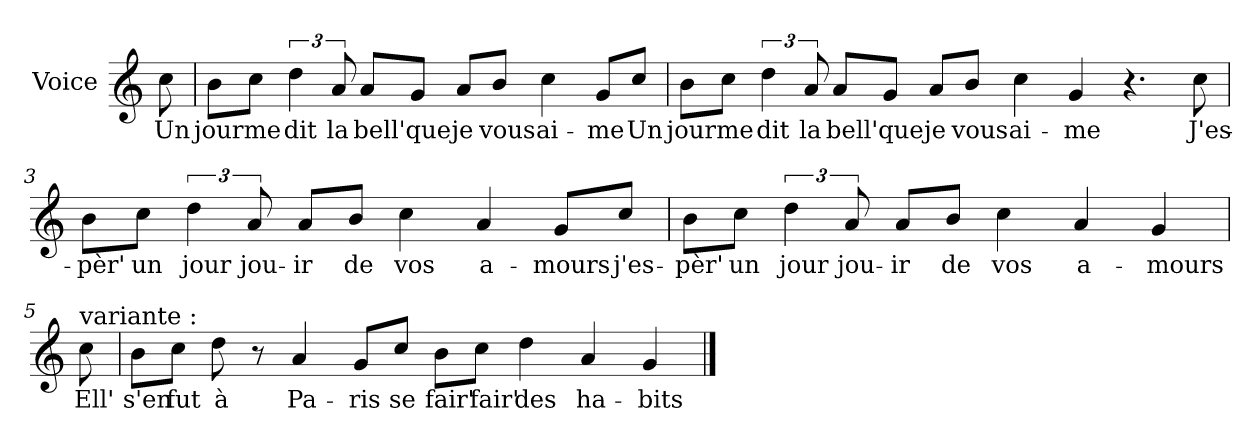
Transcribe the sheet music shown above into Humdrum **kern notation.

**kern	**text
*part1	*part1
*staff1	*staff1
*I"Voice	*
*I'V	*
*clefG2	*
*k[]	*
*C:	*
=	=
8cc\	Un
=1	=1
8b\L	jour
8cc\J	me
6dd\	dit
12a/	la
8a/L	bell'
8g/J	que
8a/L	je
8b/J	vous
4cc\	ai-
8g/L	-me
8cc/J	Un
=2	=2
8b\L	jour
8cc\J	me
6dd\	dit
12a/	la
8a/L	bell'
8g/J	que
8a/L	je
8b/J	vous
4cc\	ai-
4g/	-me
4.r	.
8cc\	J'es-
!!LO:LB:g=z
=3	=3
8b\L	-pèr'
8cc\J	un
6dd\	jour
12a/	jou-
8a/L	-ir
8b/J	de
4cc\	vos
4a/	a-
8g/L	-mours
8cc/J	j'es-
=4	=4
8b\L	-pèr'
8cc\J	un
6dd\	jour
12a/	jou-
8a/L	-ir
8b/J	de
4cc\	vos
4a/	a-
4g/	-mours
!!LO:LB:g=z
=5	=5
!LO:TX:t=variante &colon;	!
8cc\	Ell'
=6	=6
8b\L	s'en
8cc\J	fut
8dd\	à
8r	.
4a/	Pa-
8g/L	-ris
8cc/J	se
8b\L	fair'
8cc\J	fair'
4dd\	des
4a/	ha-
4g/	-bits
==	==
*-	*-
